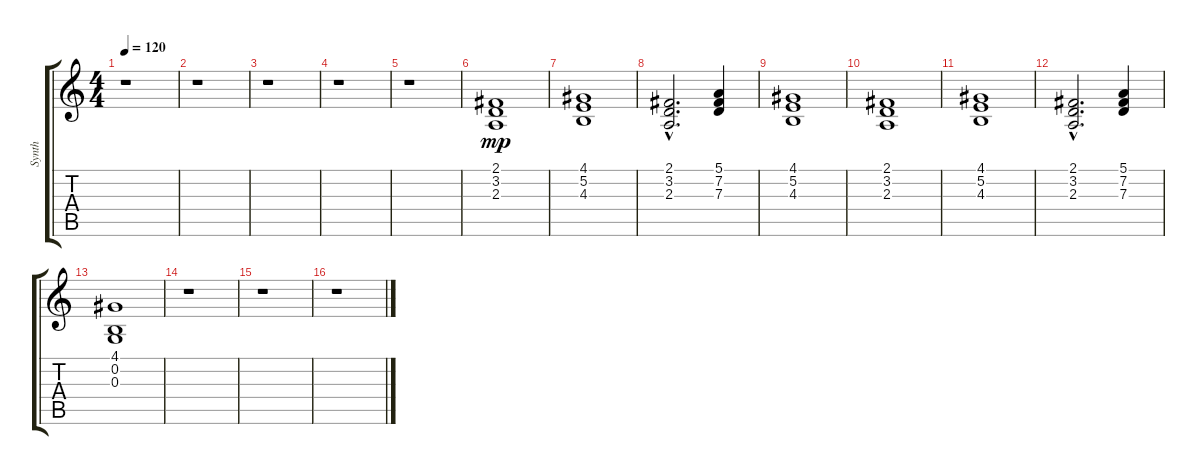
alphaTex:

\track ("Synth               " "Synth     ") {instrument pad3polysynth}
\staff {score tabs}
\tuning (E4 B3 G3 D3 A2 E2) {hide}
\ts (4 4)
\tempo 120
\clef g2
\ks c
r.1{dy mp} |
r.1 |
r.1 |
r.1 |
r.1 |
(2.1 3.2 2.3).1 |
(4.1 5.2 4.3).1 |
(2.1{hac} 3.2{hac} 2.3{hac}).2{d} (5.1 7.2 7.3).4 |
(4.1 5.2 4.3).1 |
(2.1 3.2 2.3).1 |
(4.1 5.2 4.3).1 |
(2.1{hac} 3.2{hac} 2.3{hac}).2{d} (5.1 7.2 7.3).4 |
(4.1 0.2 0.3).1 |
r.1 |
r.1 |
r.1
